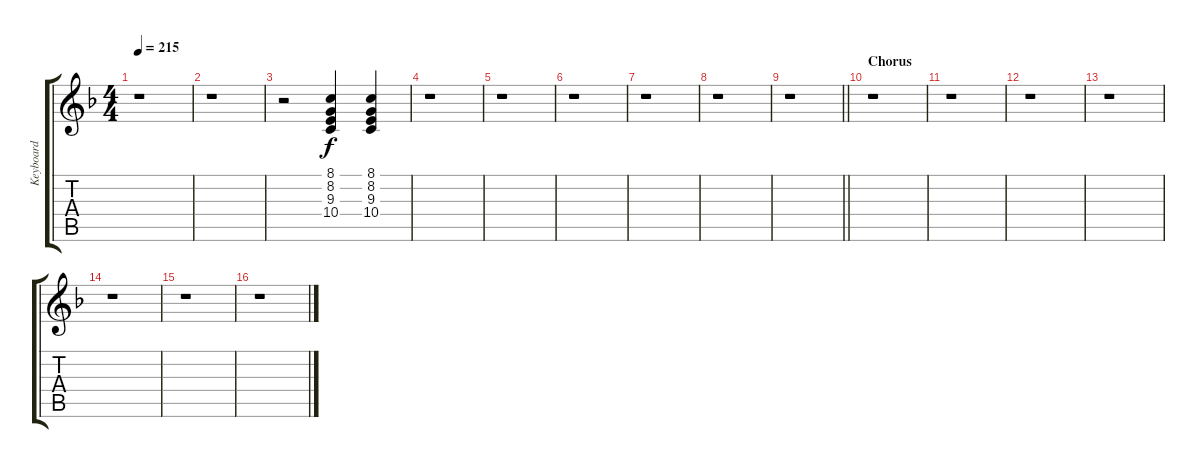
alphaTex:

\track ("Keyboard" "Keyboard") {instrument orchestrahit}
\staff {score tabs}
\tuning (E4 B3 G3 D3 A2 D2) {hide}
\ts (4 4)
\tempo 215
\clef g2
\ks f
r.1{dy ff} |
r.1 |
r.2 (8.1 8.2 9.3 10.4).4{dy f} (8.1 8.2 9.3 10.4).4 |
r.1 |
r.1 |
r.1 |
r.1 |
r.1 |
\barLineRight lightlight
r.1 |
\section ("" "Chorus")
r.1 |
r.1 |
r.1 |
r.1 |
r.1 |
r.1 |
r.1
